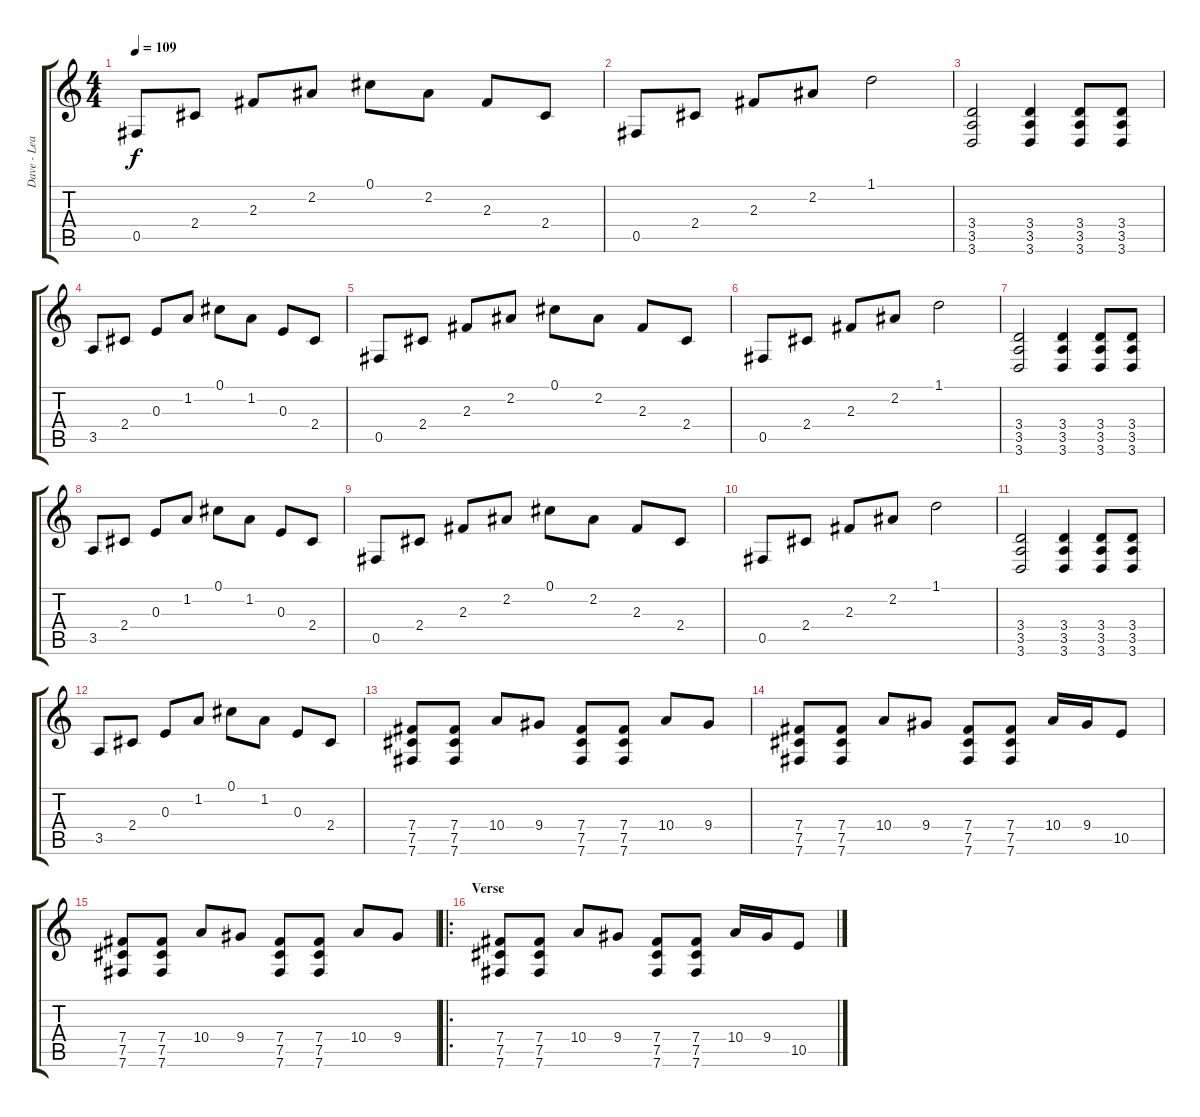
\track ("Dave - Lead" "Dave - Lea") {instrument distortionguitar}
\staff {score tabs}
\tuning (Db4 Ab3 E3 B2 Gb2 B1) {hide}
\ts (4 4)
\tempo 109
\clef g2
\ks c
0.5.8{dy f} 2.4.8 2.3.8 2.2.8 0.1.8 2.2.8 2.3.8 2.4.8 |
0.5.8 2.4.8 2.3.8 2.2.8 1.1.2 |
(3.4 3.5 3.6).2 (3.4 3.5 3.6).4 (3.4 3.5 3.6).8 (3.4 3.5 3.6).8 |
3.5.8 2.4.8 0.3.8 1.2.8 0.1.8 1.2.8 0.3.8 2.4.8 |
0.5.8 2.4.8 2.3.8 2.2.8 0.1.8 2.2.8 2.3.8 2.4.8 |
0.5.8 2.4.8 2.3.8 2.2.8 1.1.2 |
(3.4 3.5 3.6).2 (3.4 3.5 3.6).4 (3.4 3.5 3.6).8 (3.4 3.5 3.6).8 |
3.5.8 2.4.8 0.3.8 1.2.8 0.1.8 1.2.8 0.3.8 2.4.8 |
0.5.8 2.4.8 2.3.8 2.2.8 0.1.8 2.2.8 2.3.8 2.4.8 |
0.5.8 2.4.8 2.3.8 2.2.8 1.1.2 |
(3.4 3.5 3.6).2 (3.4 3.5 3.6).4 (3.4 3.5 3.6).8 (3.4 3.5 3.6).8 |
3.5.8 2.4.8 0.3.8 1.2.8 0.1.8 1.2.8 0.3.8 2.4.8 |
(7.4 7.5 7.6).8 (7.4 7.5 7.6).8 10.4.8 9.4.8 (7.4 7.5 7.6).8 (7.4 7.5 7.6).8 10.4.8 9.4.8 |
(7.4 7.5 7.6).8 (7.4 7.5 7.6).8 10.4.8 9.4.8 (7.4 7.5 7.6).8 (7.4 7.5 7.6).8 10.4.16 9.4.16 10.5.8 |
(7.4 7.5 7.6).8 (7.4 7.5 7.6).8 10.4.8 9.4.8 (7.4 7.5 7.6).8 (7.4 7.5 7.6).8 10.4.8 9.4.8 |
\ro
\section ("" "Verse")
(7.4 7.5 7.6).8 (7.4 7.5 7.6).8 10.4.8 9.4.8 (7.4 7.5 7.6).8 (7.4 7.5 7.6).8 10.4.16 9.4.16 10.5.8
